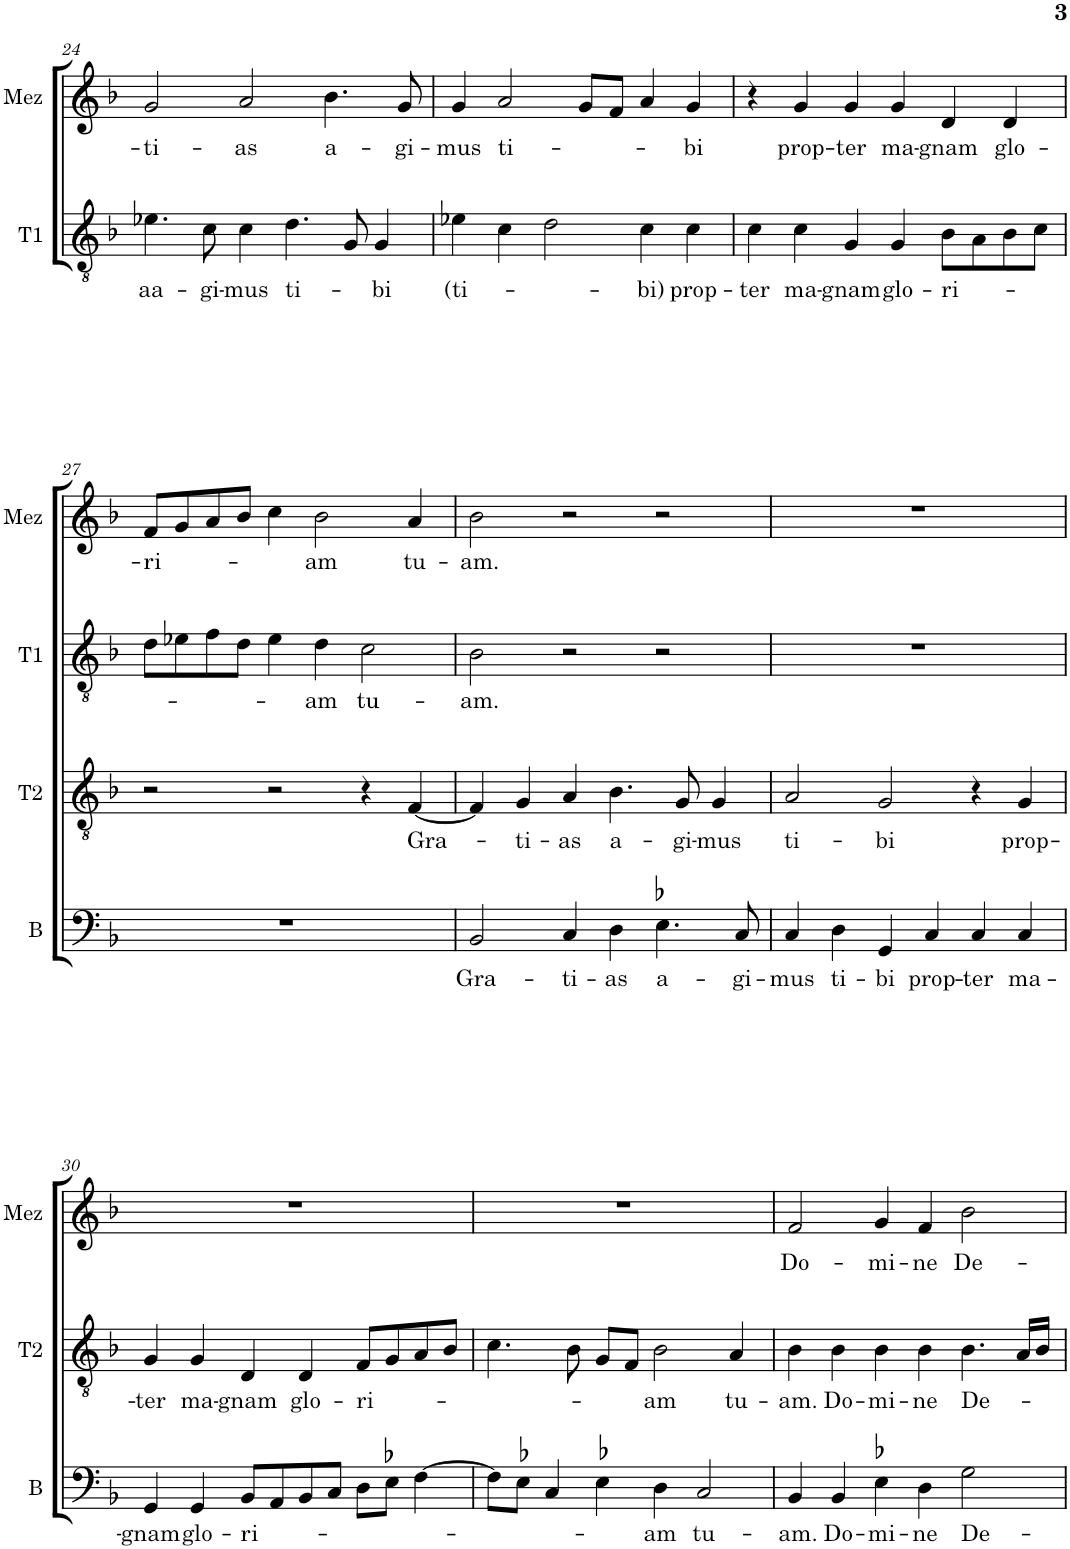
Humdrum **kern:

**kern	**text	**kern	**text	**kern	**text	**kern	**text
*part4	*part4	*part3	*part3	*part2	*part2	*part1	*part1
*staff4	*staff4	*staff3	*staff3	*staff2	*staff2	*staff1	*staff1
*I"B	*	*I"T2	*	*I"T1	*	*I"Mez	*
*I'B	*	*I'T2	*	*I'T1	*	*I'Mez	*
!!LO:PB:g=z
*clefF4	*	*clefGv2	*	*clefGv2	*	*clefG2	*
*	*	*	*	*Trd4c7	*	*	*
*k[b-]	*	*k[b-]	*	*k[b-]	*	*k[b-]	*
*M3/2	*	*M3/2	*	*M3/2	*	*M3/2	*
=24	=24	=24	=24	=24	=24	=24	=24
!	!	!	!	!	!LO:LY:b	!	!LO:LY:b
1.r	.	1.r	.	4.e-X\	aa-	2g/	-ti-
!	!	!	!	!	!LO:LY:b	!	!
.	.	.	.	8c\	-gi-	.	.
!	!	!	!	!	!LO:LY:b	!	!LO:LY:b
.	.	.	.	4c\	-mus	2a/	-as
!	!	!	!	!	!LO:LY:b	!	!
.	.	.	.	4.d\	ti-	.	.
!	!	!	!	!	!	!	!LO:LY:b
.	.	.	.	.	.	4.b-\	a-
.	.	.	.	8G/	.	.	.
!	!	!	!	!	!LO:LY:b	!	!
.	.	.	.	4G/	-bi	.	.
!	!	!	!	!	!	!	!LO:LY:b
.	.	.	.	.	.	8g/	-gi-
=25	=25	=25	=25	=25	=25	=25	=25
!	!	!	!	!	!LO:LY:b	!	!LO:LY:b
1.r	.	1.r	.	4e-X\	(ti-	4g/	-mus
!	!	!	!	!	!	!	!LO:LY:b
.	.	.	.	4c\	.	2a/	ti-
.	.	.	.	2d\	.	.	.
.	.	.	.	.	.	8g/L	.
.	.	.	.	.	.	8f/J	.
!	!	!	!	!	!LO:LY:b	!	!
.	.	.	.	4c\	-bi)	4a/	.
!	!	!	!	!	!LO:LY:b	!	!LO:LY:b
.	.	.	.	4c\	prop-	4g/	-bi
=26	=26	=26	=26	=26	=26	=26	=26
!	!	!	!	!	!LO:LY:b	!	!
1.r	.	1.r	.	4c\	-ter	4r	.
!	!	!	!	!	!LO:LY:b	!	!LO:LY:b
.	.	.	.	4c\	ma-	4g/	prop-
!	!	!	!	!	!LO:LY:b	!	!LO:LY:b
.	.	.	.	4G/	-gnam	4g/	-ter
!	!	!	!	!	!LO:LY:b	!	!LO:LY:b
.	.	.	.	4G/	glo-	4g/	ma-
!	!	!	!	!	!LO:LY:b	!	!LO:LY:b
.	.	.	.	8B-\L	-ri-	4d/	-gnam
.	.	.	.	8A\	.	.	.
!	!	!	!	!	!	!	!LO:LY:b
.	.	.	.	8B-\	.	4d/	glo-
.	.	.	.	8c\J	.	.	.
!!LO:LB:g=z
=27	=27	=27	=27	=27	=27	=27	=27
!	!	!	!	!	!	!	!LO:LY:b
1.r	.	2r	.	8d\L	.	8f/L	-ri-
.	.	.	.	8e-X\	.	8g/	.
.	.	.	.	8f\	.	8a/	.
.	.	.	.	8d\J	.	8b-/J	.
.	.	2r	.	4e-\	.	4cc\	.
!	!	!	!	!	!LO:LY:b	!	!LO:LY:b
.	.	.	.	4d\	-am	2b-\	-am
!	!	!	!	!	!LO:LY:b	!	!
.	.	4r	.	2c\	tu-	.	.
!	!	!	!LO:LY:b	!	!	!	!LO:LY:b
.	.	[4F/	Gra-	.	.	4a/	tu-
=28	=28	=28	=28	=28	=28	=28	=28
!	!LO:LY:b	!	!	!	!LO:LY:b	!	!LO:LY:b
2BB-/	Gra-	4F/]	.	2B-\	-am.	2b-\	-am.
!	!	!	!LO:LY:b	!	!	!	!
.	.	4G/	-ti-	.	.	.	.
!	!LO:LY:b	!	!LO:LY:b	!	!	!	!
4C/	-ti-	4A/	-as	2r	.	2r	.
!	!LO:LY:b	!	!LO:LY:b	!	!	!	!
4D\	-as	4.B-\	a-	.	.	.	.
!	!LO:LY:b	!	!	!	!	!	!
4.E-X\	a-	.	.	2r	.	2r	.
!	!	!	!LO:LY:b	!	!	!	!
.	.	8G/	-gi-	.	.	.	.
!	!	!	!LO:LY:b	!	!	!	!
.	.	4G/	-mus	.	.	.	.
!	!LO:LY:b	!	!	!	!	!	!
8C/	-gi-	.	.	.	.	.	.
=29	=29	=29	=29	=29	=29	=29	=29
!	!LO:LY:b	!	!LO:LY:b	!	!	!	!
4C/	-mus	2A/	ti-	1.r	.	1.r	.
!	!LO:LY:b	!	!	!	!	!	!
4D\	ti-	.	.	.	.	.	.
!	!LO:LY:b	!	!LO:LY:b	!	!	!	!
4GG/	-bi	2G/	-bi	.	.	.	.
!	!LO:LY:b	!	!	!	!	!	!
4C/	prop-	.	.	.	.	.	.
!	!LO:LY:b	!	!	!	!	!	!
4C/	-ter	4r	.	.	.	.	.
!	!LO:LY:b	!	!LO:LY:b	!	!	!	!
4C/	ma-	4G/	prop-	.	.	.	.
!!LO:LB:g=z
=30	=30	=30	=30	=30	=30	=30	=30
!	!LO:LY:b	!	!LO:LY:b	!	!	!	!
4GG/	-gnam	4G/	-ter	1.r	.	1.r	.
!	!LO:LY:b	!	!LO:LY:b	!	!	!	!
4GG/	glo-	4G/	ma-	.	.	.	.
!	!LO:LY:b	!	!LO:LY:b	!	!	!	!
8BB-/L	-ri-	4D/	-gnam	.	.	.	.
8AA/	.	.	.	.	.	.	.
!	!	!	!LO:LY:b	!	!	!	!
8BB-/	.	4D/	glo-	.	.	.	.
8C/J	.	.	.	.	.	.	.
!	!	!	!LO:LY:b	!	!	!	!
8D\L	.	8F/L	-ri-	.	.	.	.
8E-X\J	.	8G/	.	.	.	.	.
[4F\	.	8A/	.	.	.	.	.
.	.	8B-/J	.	.	.	.	.
=31	=31	=31	=31	=31	=31	=31	=31
8F\L]	.	4.c\	.	1.r	.	1.r	.
8E-X\J	.	.	.	.	.	.	.
4C/	.	.	.	.	.	.	.
.	.	8B-\	.	.	.	.	.
4E-X\	.	8G/L	.	.	.	.	.
.	.	8F/J	.	.	.	.	.
!	!LO:LY:b	!	!LO:LY:b	!	!	!	!
4D\	-am	2B-\	-am	.	.	.	.
!	!LO:LY:b	!	!	!	!	!	!
2C/	tu-	.	.	.	.	.	.
!	!	!	!LO:LY:b	!	!	!	!
.	.	4A/	tu-	.	.	.	.
=32	=32	=32	=32	=32	=32	=32	=32
!	!LO:LY:b	!	!LO:LY:b	!	!	!	!LO:LY:b
4BB-/	-am.	4B-\	-am.	1.r	.	2f/	Do-
!	!LO:LY:b	!	!LO:LY:b	!	!	!	!
4BB-/	Do-	4B-\	Do-	.	.	.	.
!	!LO:LY:b	!	!LO:LY:b	!	!	!	!LO:LY:b
4E-X\	-mi-	4B-\	-mi-	.	.	4g/	-mi-
!	!LO:LY:b	!	!LO:LY:b	!	!	!	!LO:LY:b
4D\	-ne	4B-\	-ne	.	.	4f/	-ne
!	!LO:LY:b	!	!LO:LY:b	!	!	!	!LO:LY:b
2G\	De-	4.B-\	De-	.	.	2b-\	De-
.	.	16A/LL	.	.	.	.	.
.	.	16B-/JJ	.	.	.	.	.
=	=	=	=	=	=	=	=
*-	*-	*-	*-	*-	*-	*-	*-
